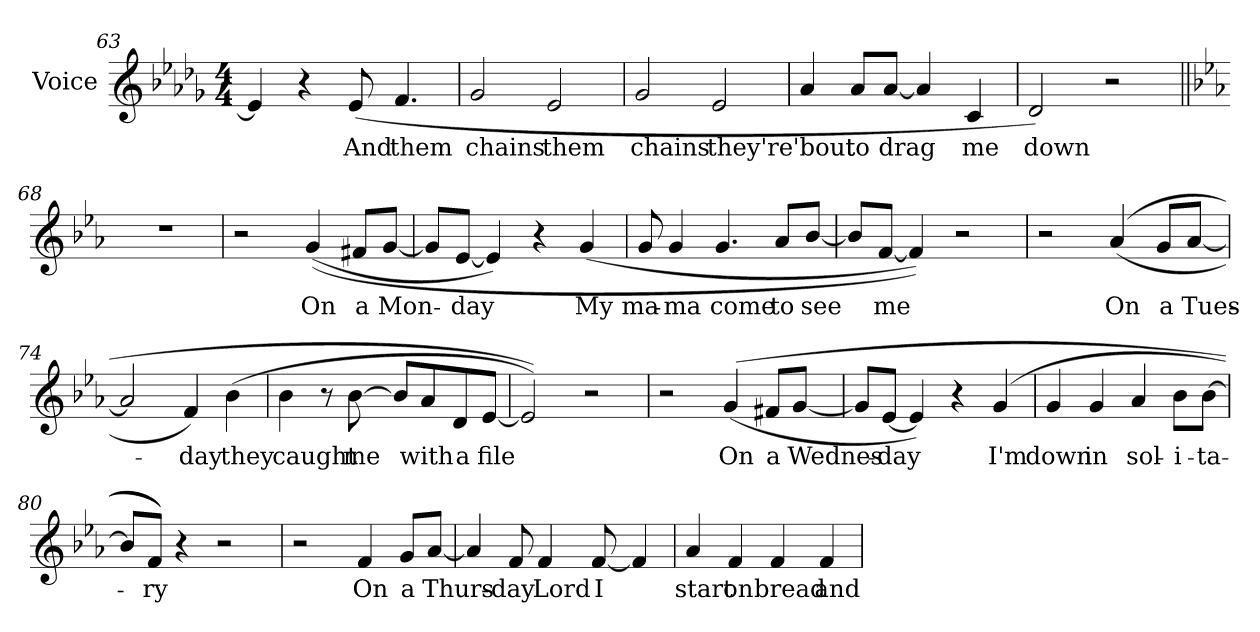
**kern	**text
*part1	*part1
*staff1	*staff1
*I"Voice	*
*I'Voice	*
*clefG2	*
*k[b-e-a-d-g-]	*
*D-:	*
*M4/4	*
=63	=63
4e-i/]	.
4r	.
!	!LO:LY:b:color=#000000
(8e-i/	And
!	!LO:LY:b:color=#000000
4.fi/	them
=64	=64
!	!LO:LY:b:color=#000000
2g-i/	chains
!	!LO:LY:b:color=#000000
2e-i/	them
!!LO:LB:g=z
=65	=65
!	!LO:LY:b:color=#000000
2g-i/	chains
!	!LO:LY:b:color=#000000
2e-i/	they're
=66	=66
!	!LO:LY:b:color=#000000
4a-i/	'bout
!	!LO:LY:b:color=#000000
8a-i/L	to
!	!LO:LY:b:color=#000000
[8a-i/J	drag
4a-i/]	.
!	!LO:LY:b:color=#000000
4ci/	me
=67	=67
!	!LO:LY:b:color=#000000
2d-i/)	down
2r	.
=68||	=68||
*k[b-e-a-]	*
*E-:	*
1r	.
=69	=69
2r	.
!	!LO:LY:b:color=#000000
((4gi/	On
!	!LO:LY:b:color=#000000
8f#Xi/L	a
!	!LO:LY:b:color=#000000
[8gi/J	Mon-
!!LO:LB:g=z
=70	=70
8gi/L]	.
!	!LO:LY:b:color=#000000
[8e-i/J	-day
4e-i/])	.
4r	.
!	!LO:LY:b:color=#000000
(4gi/	My
=71	=71
!	!LO:LY:b:color=#000000
8gi/	ma-
!	!LO:LY:b:color=#000000
4gi/	-ma
!	!LO:LY:b:color=#000000
4.gi/	come
!	!LO:LY:b:color=#000000
8a-i/L	to
!	!LO:LY:b:color=#000000
[8b-i/J	see
=72	=72
8b-i/L]	.
!	!LO:LY:b:color=#000000
[8fi/J	me
4fi/]))	.
2r	.
=73	=73
2r	.
!	!LO:LY:b:color=#000000
((4a-i/	On
!	!LO:LY:b:color=#000000
8gi/L	a
!	!LO:LY:b:color=#000000
[8a-i/J	Tues-
=74	=74
2a-i/]	.
!	!LO:LY:b:color=#000000
4fi/)	-day
!	!LO:LY:b:color=#000000
(4b-i\	they
!!LO:LB:g=z
=75	=75
!	!LO:LY:b:color=#000000
4b-i\	caught
8r	.
!	!LO:LY:b:color=#000000
[8b-i\	me
8b-i/L]	.
!	!LO:LY:b:color=#000000
8a-i/	with
!	!LO:LY:b:color=#000000
8di/	a
!	!LO:LY:b:color=#000000
[8e-i/J	file
=76	=76
2e-i/]))	.
2r	.
=77	=77
2r	.
!	!LO:LY:b:color=#000000
((4gi/	On
!	!LO:LY:b:color=#000000
8f#Xi/L	a
!	!LO:LY:b:color=#000000
[8gi/J	Wednes-
=78	=78
8gi/L]	.
!	!LO:LY:b:color=#000000
[8e-i/J	-day
4e-i/])	.
4r	.
!	!LO:LY:b:color=#000000
(4gi/	I'm
=79	=79
!	!LO:LY:b:color=#000000
4gi/	down
!	!LO:LY:b:color=#000000
4gi/	in
!	!LO:LY:b:color=#000000
4a-i/	sol-
!	!LO:LY:b:color=#000000
8b-i\L	-i-
!	!LO:LY:b:color=#000000
[8b-i\J	-ta-
!!LO:LB:g=z
=80	=80
8b-i/L]	.
!	!LO:LY:b:color=#000000
8fi/J))	-ry
4r	.
2r	.
=81	=81
2r	.
!	!LO:LY:b:color=#000000
4fi/	On
!	!LO:LY:b:color=#000000
8gi/L	a
!	!LO:LY:b:color=#000000
[8a-i/J	Thurs-
=82	=82
4a-i/]	.
!	!LO:LY:b:color=#000000
8fi/	-day
!	!LO:LY:b:color=#000000
4fi/	Lord
!	!LO:LY:b:color=#000000
[8fi/	I
4fi/]	.
=83	=83
!	!LO:LY:b:color=#000000
4a-i/	start
!	!LO:LY:b:color=#000000
4fi/	on
!	!LO:LY:b:color=#000000
4fi/	bread
!	!LO:LY:b:color=#000000
4fi/	and
=	=
*-	*-
